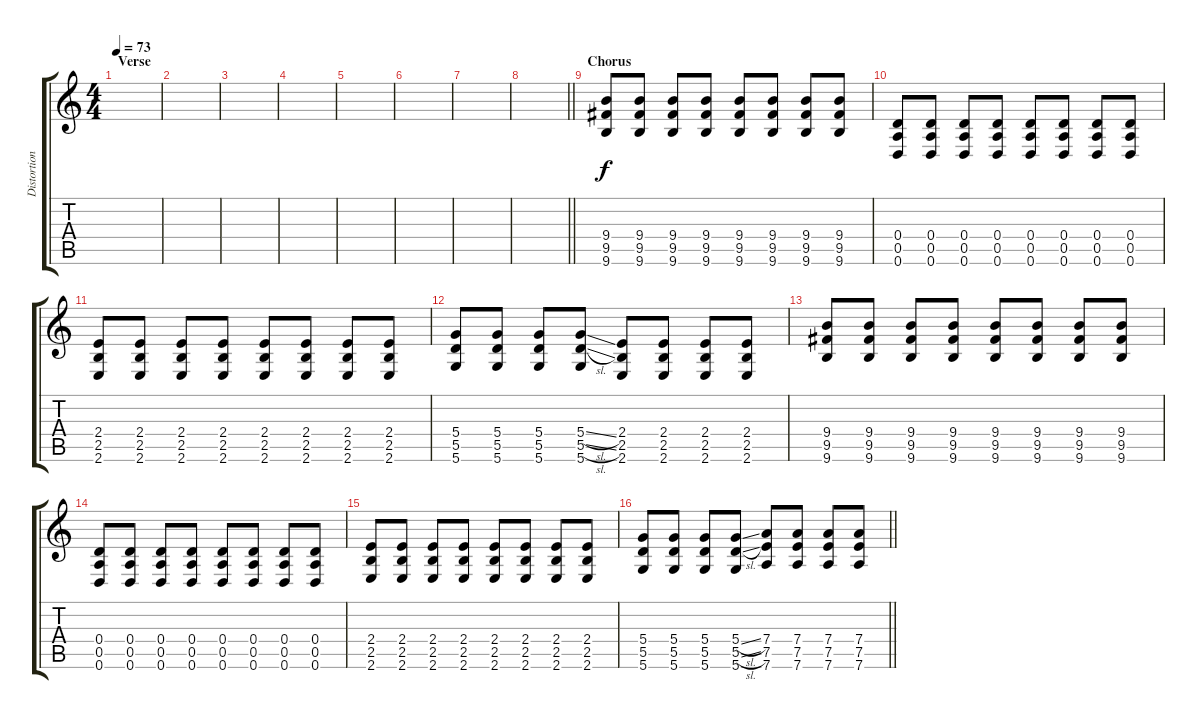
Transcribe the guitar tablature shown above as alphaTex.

\track ("Distortion L" "Distortion") {instrument distortionguitar}
\staff {score tabs}
\tuning (E4 B3 G3 D3 A2 D2) {hide}
\ts (4 4)
\section ("" "Verse")
\tempo 73
\clef g2
\ks c
|
|
|
|
|
|
|
\barLineRight lightlight
|
\section ("" "Chorus")
(9.4 9.5 9.6).8 (9.4 9.5 9.6).8 (9.4 9.5 9.6).8 (9.4 9.5 9.6).8 (9.4 9.5 9.6).8 (9.4 9.5 9.6).8 (9.4 9.5 9.6).8 (9.4 9.5 9.6).8 |
(0.4 0.5 0.6).8 (0.4 0.5 0.6).8 (0.4 0.5 0.6).8 (0.4 0.5 0.6).8 (0.4 0.5 0.6).8 (0.4 0.5 0.6).8 (0.4 0.5 0.6).8 (0.4 0.5 0.6).8 |
(2.4 2.5 2.6).8 (2.4 2.5 2.6).8 (2.4 2.5 2.6).8 (2.4 2.5 2.6).8 (2.4 2.5 2.6).8 (2.4 2.5 2.6).8 (2.4 2.5 2.6).8 (2.4 2.5 2.6).8 |
(5.4 5.5 5.6).8 (5.4 5.5 5.6).8 (5.4 5.5 5.6).8 (5.4{sl} 5.5{sl} 5.6).8 (2.4 2.5 2.6).8 (2.4 2.5 2.6).8 (2.4 2.5 2.6).8 (2.4 2.5 2.6).8 |
(9.4 9.5 9.6).8 (9.4 9.5 9.6).8 (9.4 9.5 9.6).8 (9.4 9.5 9.6).8 (9.4 9.5 9.6).8 (9.4 9.5 9.6).8 (9.4 9.5 9.6).8 (9.4 9.5 9.6).8 |
(0.4 0.5 0.6).8 (0.4 0.5 0.6).8 (0.4 0.5 0.6).8 (0.4 0.5 0.6).8 (0.4 0.5 0.6).8 (0.4 0.5 0.6).8 (0.4 0.5 0.6).8 (0.4 0.5 0.6).8 |
(2.4 2.5 2.6).8 (2.4 2.5 2.6).8 (2.4 2.5 2.6).8 (2.4 2.5 2.6).8 (2.4 2.5 2.6).8 (2.4 2.5 2.6).8 (2.4 2.5 2.6).8 (2.4 2.5 2.6).8 |
\barLineRight lightlight
(5.4 5.5 5.6).8 (5.4 5.5 5.6).8 (5.4 5.5 5.6).8 (5.4{sl} 5.5{sl} 5.6).8 (7.4 7.5 7.6).8 (7.4 7.5 7.6).8 (7.4 7.5 7.6).8 (7.4 7.5 7.6).8
